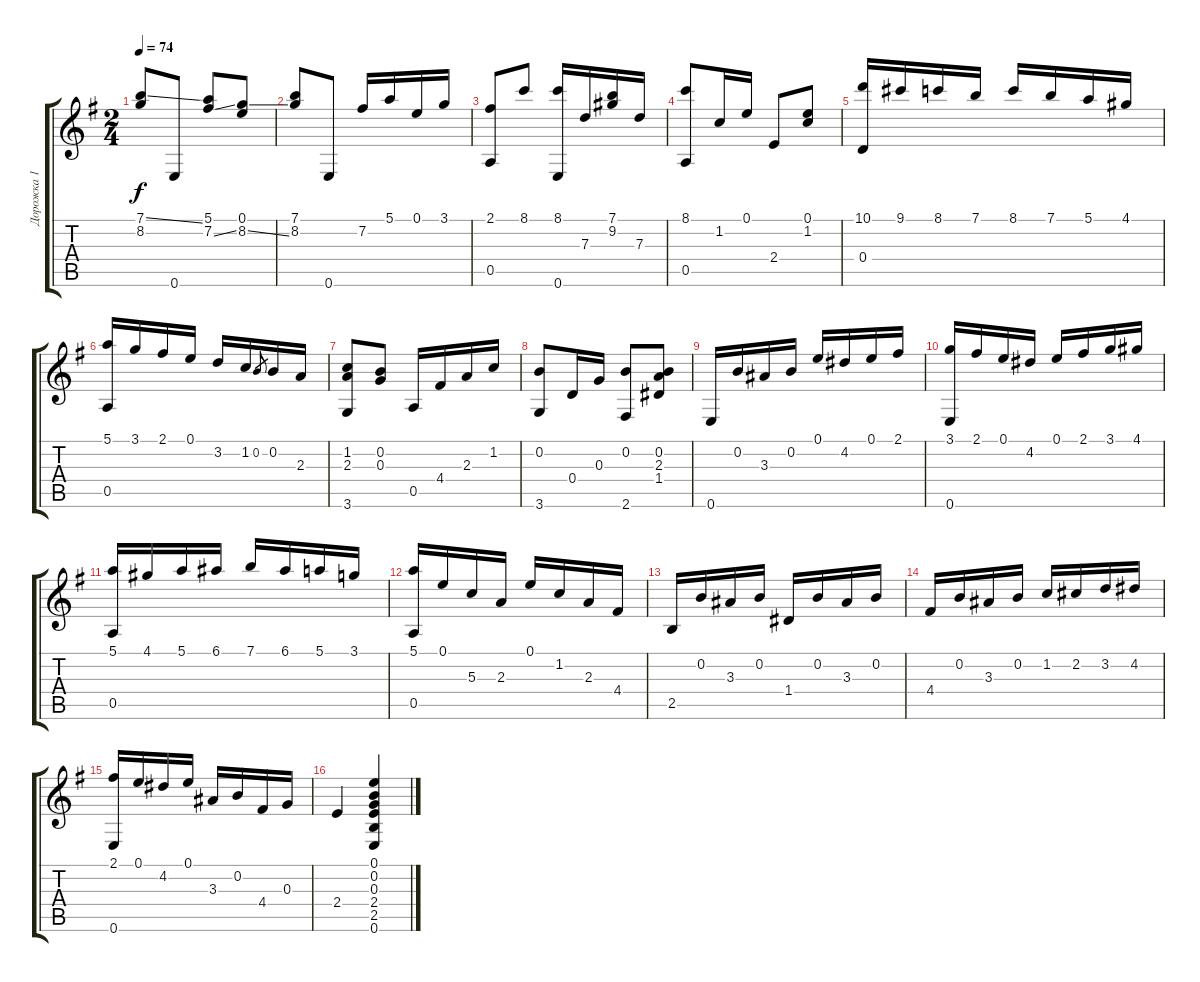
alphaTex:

\track ("Дорожка 1" "Дорожка 1") {instrument acousticguitarnylon}
\staff {score tabs}
\tuning (E4 B3 G3 D3 A2 E2) {hide}
\ts (2 4)
\tempo 74
\clef g2
\ks g
(7.1{ss} 8.2).8{dy f} 0.6.8 (5.1 7.2{ss}).8{beam Up} (0.1 8.2{ss}).8{beam Up} |
(7.1 8.2).8 0.6.8 7.2.16{beam Up} 5.1.16{beam Up} 0.1.16{beam Up} 3.1.16{beam Up} |
(2.1 0.5).8{beam Up} 8.1.8{beam Up} (8.1 0.6).16 7.3.16 (7.1 9.2).16 7.3.16 |
(8.1 0.5).8{beam Up} 1.2.16{beam Up} 0.1.16{beam Up} 2.4.8{beam Up} (0.1 1.2).8{beam Up} |
(10.1 0.4).16{beam Up} 9.1.16{beam Up} 8.1.16{beam Up} 7.1.16{beam Up} 8.1.16{beam Up} 7.1.16{beam Up} 5.1.16{beam Up} 4.1.16{beam Up} |
(5.1 0.5).16 3.1.16 2.1.16 0.1.16 3.2.16{beam Up} 1.2.16{beam Up} 0.2.8{gr} 0.2.16{beam Up} 2.3.16{beam Up} |
(1.2 2.3 3.6).8 (0.2 0.3).8 0.5.16 4.4.16 2.3.16 1.2.16 |
(0.2 3.6).8 0.4.16 0.3.16 (0.2 2.6).8 (0.2 2.3 1.4).8 |
0.6.16 0.2.16 3.3.16 0.2.16 0.1.16{beam Up} 4.2.16{beam Up} 0.1.16{beam Up} 2.1.16{beam Up} |
(3.1 0.6).16 2.1.16 0.1.16 4.2.16 0.1.16{beam Up} 2.1.16{beam Up} 3.1.16{beam Up} 4.1.16{beam Up} |
(5.1 0.5).16 4.1.16 5.1.16 6.1.16 7.1.16{beam Up} 6.1.16{beam Up} 5.1.16{beam Up} 3.1.16{beam Up} |
(5.1 0.5).16{beam Up} 0.1.16{beam Up} 5.3.16{beam Up} 2.3.16{beam Up} 0.1.16{beam Up} 1.2.16{beam Up} 2.3.16{beam Up} 4.4.16{beam Up} |
2.5.16 0.2.16 3.3.16 0.2.16 1.4.16 0.2.16 3.3.16 0.2.16 |
4.4.16 0.2.16 3.3.16 0.2.16 1.2.16{beam Up} 2.2.16{beam Up} 3.2.16{beam Up} 4.2.16{beam Up} |
(2.1 0.6).16 0.1.16 4.2.16 0.1.16 3.3.16 0.2.16 4.4.16 0.3.16 |
2.4.4 (0.1 0.2 0.3 2.4 2.5 0.6).4
